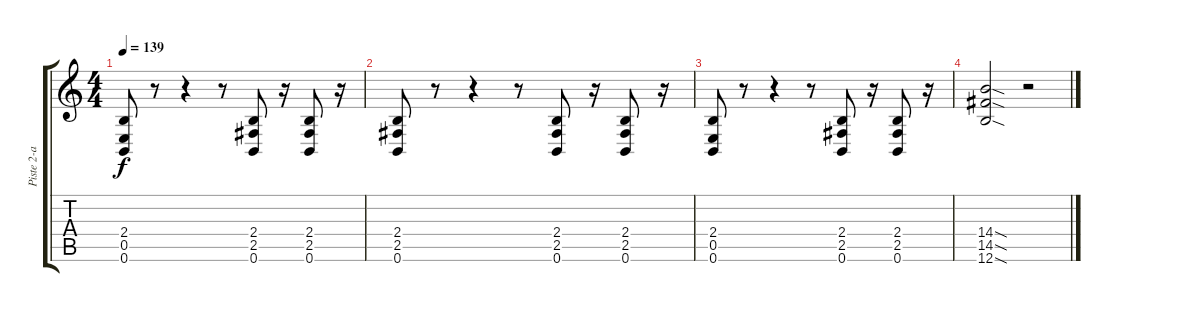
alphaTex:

\track ("Piste 2-a" "Piste 2-a") {instrument distortionguitar}
\staff {score tabs}
\tuning (B3 Gb3 D3 A2 E2 B1) {hide}
\ts (4 4)
\tempo 139
\clef g2
\ks c
(2.4 0.5 0.6).8{dy f} r.8 r.4 r.8 (2.4 2.5 0.6).8 r.16 (2.4 2.5 0.6).8 r.16 |
(2.4 2.5 0.6).8 r.8 r.4 r.8 (2.4 2.5 0.6).8 r.16 (2.4 2.5 0.6).8 r.16 |
(2.4 0.5 0.6).8 r.8 r.4 r.8 (2.4 2.5 0.6).8 r.16 (2.4 2.5 0.6).8 r.16 |
(14.4{sod} 14.5{sod} 12.6{sod}).2 r.2
